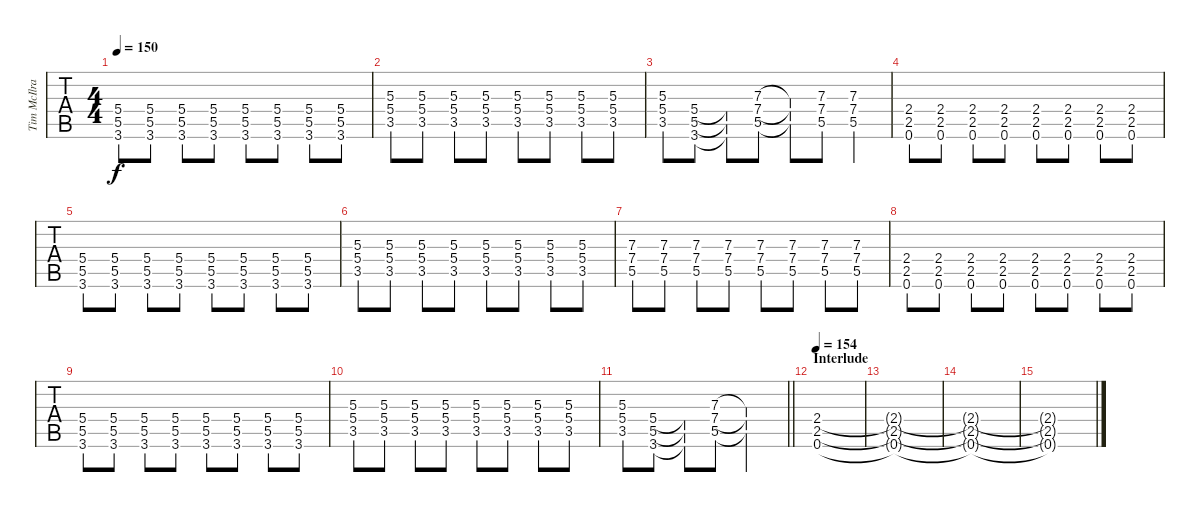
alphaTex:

\track ("Tim McIlrath - Guitar One" "Tim McIlra") {instrument distortionguitar}
\staff {tabs}
\tuning (Eb4 Bb3 Gb3 Db3 Ab2 Eb2) {hide}
\ts (4 4)
\tempo 150
\clef g2
\ks c
(5.4 5.5 3.6).8{dy f} (5.4 5.5 3.6).8 (5.4 5.5 3.6).8 (5.4 5.5 3.6).8 (5.4 5.5 3.6).8 (5.4 5.5 3.6).8 (5.4 5.5 3.6).8 (5.4 5.5 3.6).8 |
(5.3 5.4 3.5).8 (5.3 5.4 3.5).8 (5.3 5.4 3.5).8 (5.3 5.4 3.5).8 (5.3 5.4 3.5).8 (5.3 5.4 3.5).8 (5.3 5.4 3.5).8 (5.3 5.4 3.5).8 |
(5.3 5.4 3.5).8 (5.4 5.5 3.6).8 (5.4{t} 5.5{t} 3.6{t}).8 (7.3 7.4 5.5).8 (7.3{t} 7.4{t} 5.5{t}).8 (7.3 7.4 5.5).8 (7.3 7.4 5.5).4 |
(2.4 2.5 0.6).8 (2.4 2.5 0.6).8 (2.4 2.5 0.6).8 (2.4 2.5 0.6).8 (2.4 2.5 0.6).8 (2.4 2.5 0.6).8 (2.4 2.5 0.6).8 (2.4 2.5 0.6).8 |
(5.4 5.5 3.6).8 (5.4 5.5 3.6).8 (5.4 5.5 3.6).8 (5.4 5.5 3.6).8 (5.4 5.5 3.6).8 (5.4 5.5 3.6).8 (5.4 5.5 3.6).8 (5.4 5.5 3.6).8 |
(5.3 5.4 3.5).8 (5.3 5.4 3.5).8 (5.3 5.4 3.5).8 (5.3 5.4 3.5).8 (5.3 5.4 3.5).8 (5.3 5.4 3.5).8 (5.3 5.4 3.5).8 (5.3 5.4 3.5).8 |
(7.3 7.4 5.5).8 (7.3 7.4 5.5).8 (7.3 7.4 5.5).8 (7.3 7.4 5.5).8 (7.3 7.4 5.5).8 (7.3 7.4 5.5).8 (7.3 7.4 5.5).8 (7.3 7.4 5.5).8 |
(2.4 2.5 0.6).8 (2.4 2.5 0.6).8 (2.4 2.5 0.6).8 (2.4 2.5 0.6).8 (2.4 2.5 0.6).8 (2.4 2.5 0.6).8 (2.4 2.5 0.6).8 (2.4 2.5 0.6).8 |
(5.4 5.5 3.6).8 (5.4 5.5 3.6).8 (5.4 5.5 3.6).8 (5.4 5.5 3.6).8 (5.4 5.5 3.6).8 (5.4 5.5 3.6).8 (5.4 5.5 3.6).8 (5.4 5.5 3.6).8 |
(5.3 5.4 3.5).8 (5.3 5.4 3.5).8 (5.3 5.4 3.5).8 (5.3 5.4 3.5).8 (5.3 5.4 3.5).8 (5.3 5.4 3.5).8 (5.3 5.4 3.5).8 (5.3 5.4 3.5).8 |
\barLineRight lightlight
(5.3 5.4 3.5).8 (5.4 5.5 3.6).8 (5.4{t} 5.5{t} 3.6{t}).8 (7.3 7.4 5.5).8 (7.3{t} 7.4{t} 5.5{t}).2 |
\section ("" "Interlude")
\tempo 154
(2.4 2.5 0.6).1{volume 0} |
(2.4{t} 2.5{t} 0.6{t}).1 |
(2.4{t} 2.5{t} 0.6{t}).1 |
(2.4{t} 2.5{t} 0.6{t}).1
